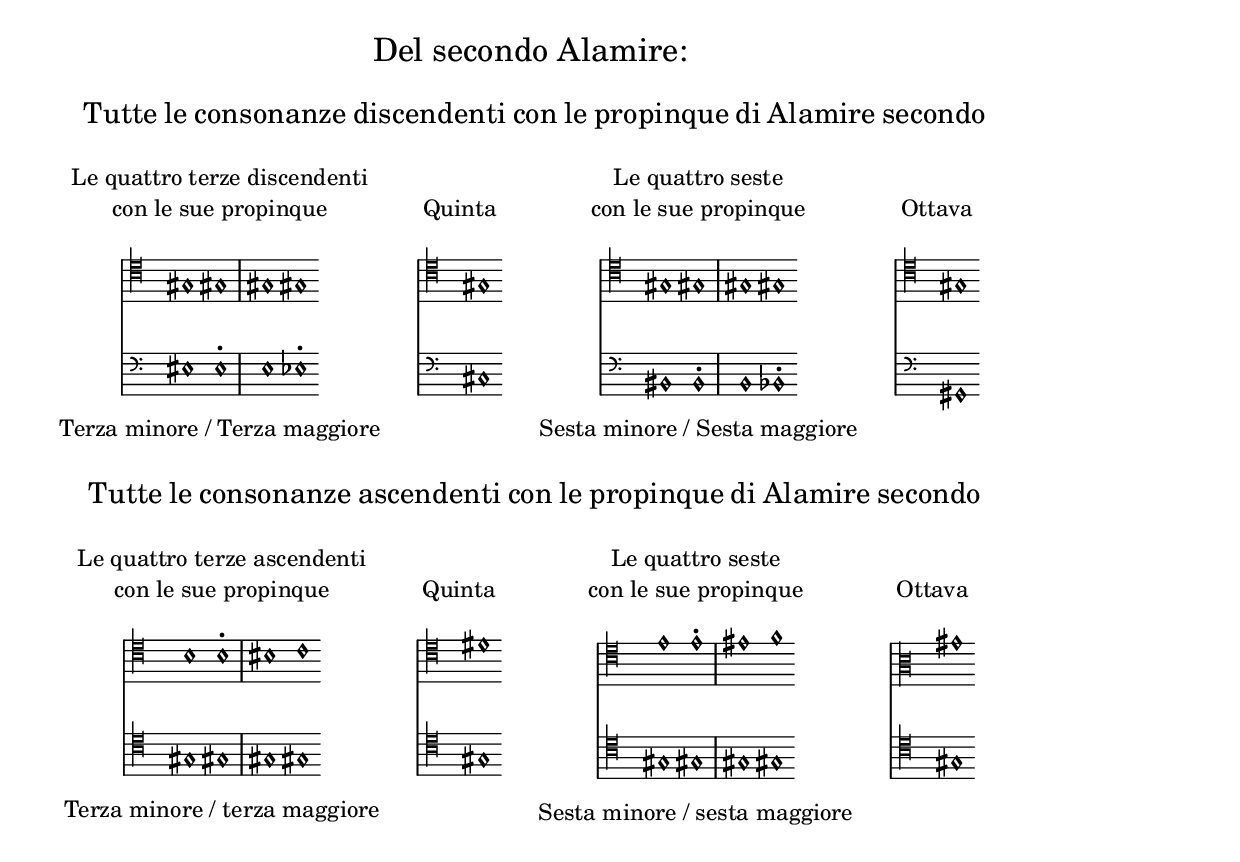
\version "2.22.2"

% Auto generated file

\header {
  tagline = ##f
}

dot = {
   \once \override Script.add-stem-support = ##f
   \once \override Script.toward-stem-shift = 0
   \once \override Script.skyline-horizontal-padding = 0
   \once \override Script.direction = 1
   \once \override Script.font-size = 1
}

\markup {
  \center-column {
    \line {
      \center-align
      \fontsize#3 { \concat { \normal-text "Del secondo Alamire: "} }
    }
    \null
    \line {
      \center-align
      \fontsize#2 { Tutte le consonanze discendenti con le propinque di Alamire secondo }
    }
    \null
    \line {
      \center-column {
        \line {
          \left-align {  \normal-text "Le quattro terze discendenti" }
        }
        \line {
          \left-align {  \normal-text "con le sue propinque" }
        }

        \null
        \line {
          \score {
            <<
              \new Staff \with { instrumentName = ""} {
                \override Staff.TimeSignature.stencil = ##f
                \override Staff.NoteHead.style = #'baroque
                \accidentalStyle Score.forget
                \override Rest.style = #'mensural
                \override NoteHead.style = #'petrucci
                \cadenzaOn
                \clef "mensural-c4"
                \key c #`((0 . ,NATURAL) (1 . ,NATURAL) (2 . ,NATURAL)
                          (3 . ,NATURAL) (4 . ,NATURAL) (5 . ,NATURAL)
                          (6 . ,NATURAL))  gis1   gis1 \bar "|"  gis1   gis1  
                \cadenzaOff
              }
              \new Staff \with { instrumentName = ""} {
                \override Staff.TimeSignature.stencil = ##f
                \override Staff.NoteHead.style = #'baroque
                \accidentalStyle Score.forget
                \override Rest.style = #'mensural
                \override NoteHead.style = #'petrucci
                \cadenzaOn
                \clef "mensural-f"
                \key c #`((0 . ,NATURAL) (1 . ,NATURAL) (2 . ,NATURAL)
                          (3 . ,NATURAL) (4 . ,NATURAL) (5 . ,NATURAL)
                          (6 . ,NATURAL))  eis1   \dot e1-.   e1   \dot es1-.  
                \cadenzaOff
              }
            >>
            \layout {
              \context {
                \Score
                \override SpacingSpanner.common-shortest-duration = #(ly:make-moment 1)
              }
            }
          }
        }
        \null
        \line {
          \left-align {  \normal-text "Terza minore / Terza maggiore" }
        }

      }
      \hspace #3 
      \center-column {
        \line {
          \left-align {  \normal-text " " }
        }
        \line {
          \left-align {  \normal-text "Quinta" }
        }

        \null
        \line {
          \score {
            <<
              \new Staff \with { instrumentName = ""} {
                \override Staff.TimeSignature.stencil = ##f
                \override Staff.NoteHead.style = #'baroque
                \accidentalStyle Score.forget
                \override Rest.style = #'mensural
                \override NoteHead.style = #'petrucci
                \cadenzaOn
                \clef "mensural-c4"
                \key c #`((0 . ,NATURAL) (1 . ,NATURAL) (2 . ,NATURAL)
                          (3 . ,NATURAL) (4 . ,NATURAL) (5 . ,NATURAL)
                          (6 . ,NATURAL))  gis1  
                \cadenzaOff
              }
              \new Staff \with { instrumentName = ""} {
                \override Staff.TimeSignature.stencil = ##f
                \override Staff.NoteHead.style = #'baroque
                \accidentalStyle Score.forget
                \override Rest.style = #'mensural
                \override NoteHead.style = #'petrucci
                \cadenzaOn
                \clef "mensural-f"
                \key c #`((0 . ,NATURAL) (1 . ,NATURAL) (2 . ,NATURAL)
                          (3 . ,NATURAL) (4 . ,NATURAL) (5 . ,NATURAL)
                          (6 . ,NATURAL))  cis1  
                \cadenzaOff
              }
            >>
            \layout {
              \context {
                \Score
                \override SpacingSpanner.common-shortest-duration = #(ly:make-moment 1)
              }
            }
          }
        }

      }
      \hspace #3 
      \center-column {
        \line {
          \left-align {  \normal-text "Le quattro seste" }
        }
        \line {
          \left-align {  \normal-text "con le sue propinque" }
        }

        \null
        \line {
          \score {
            <<
              \new Staff \with { instrumentName = ""} {
                \override Staff.TimeSignature.stencil = ##f
                \override Staff.NoteHead.style = #'baroque
                \accidentalStyle Score.forget
                \override Rest.style = #'mensural
                \override NoteHead.style = #'petrucci
                \cadenzaOn
                \clef "mensural-c4"
                \key c #`((0 . ,NATURAL) (1 . ,NATURAL) (2 . ,NATURAL)
                          (3 . ,NATURAL) (4 . ,NATURAL) (5 . ,NATURAL)
                          (6 . ,NATURAL))  gis1   gis1 \bar "|"  gis1   gis1  
                \cadenzaOff
              }
              \new Staff \with { instrumentName = ""} {
                \override Staff.TimeSignature.stencil = ##f
                \override Staff.NoteHead.style = #'baroque
                \accidentalStyle Score.forget
                \override Rest.style = #'mensural
                \override NoteHead.style = #'petrucci
                \cadenzaOn
                \clef "mensural-f"
                \key c #`((0 . ,NATURAL) (1 . ,NATURAL) (2 . ,NATURAL)
                          (3 . ,NATURAL) (4 . ,NATURAL) (5 . ,NATURAL)
                          (6 . ,NATURAL))  bis,1   \dot b,1-.   b,1   \dot bes,1-.  
                \cadenzaOff
              }
            >>
            \layout {
              \context {
                \Score
                \override SpacingSpanner.common-shortest-duration = #(ly:make-moment 1)
              }
            }
          }
        }
        \null
        \line {
          \left-align {  \normal-text "Sesta minore / Sesta maggiore" }
        }

      }
      \hspace #3 
      \center-column {
        \line {
          \left-align {  \normal-text " " }
        }
        \line {
          \left-align {  \normal-text "Ottava" }
        }

        \null
        \line {
          \score {
            <<
              \new Staff \with { instrumentName = ""} {
                \override Staff.TimeSignature.stencil = ##f
                \override Staff.NoteHead.style = #'baroque
                \accidentalStyle Score.forget
                \override Rest.style = #'mensural
                \override NoteHead.style = #'petrucci
                \cadenzaOn
                \clef "mensural-c4"
                \key c #`((0 . ,NATURAL) (1 . ,NATURAL) (2 . ,NATURAL)
                          (3 . ,NATURAL) (4 . ,NATURAL) (5 . ,NATURAL)
                          (6 . ,NATURAL))  gis1  
                \cadenzaOff
              }
              \new Staff \with { instrumentName = ""} {
                \override Staff.TimeSignature.stencil = ##f
                \override Staff.NoteHead.style = #'baroque
                \accidentalStyle Score.forget
                \override Rest.style = #'mensural
                \override NoteHead.style = #'petrucci
                \cadenzaOn
                \clef "mensural-f"
                \key c #`((0 . ,NATURAL) (1 . ,NATURAL) (2 . ,NATURAL)
                          (3 . ,NATURAL) (4 . ,NATURAL) (5 . ,NATURAL)
                          (6 . ,NATURAL))  gis,1  
                \cadenzaOff
              }
            >>
            \layout {
              \context {
                \Score
                \override SpacingSpanner.common-shortest-duration = #(ly:make-moment 1)
              }
            }
          }
        }

      }
      \hspace #3 
    }
    \null
    \null
    \line {
      \center-align
      \fontsize#2 { Tutte le consonanze ascendenti con le propinque di Alamire secondo }
    }
    \null
    \line {      \center-column {
        \line {
          \left-align {  \normal-text "Le quattro terze ascendenti" }
        }
        \line {
          \left-align {  \normal-text "con le sue propinque" }
        }

        \null
        \line {
          \score {
            <<
              \new Staff \with { instrumentName = ""} {
                \override Staff.TimeSignature.stencil = ##f
                \override Staff.NoteHead.style = #'baroque
                \accidentalStyle Score.forget
                \override Rest.style = #'mensural
                \override NoteHead.style = #'petrucci
                \cadenzaOn
                \clef "mensural-c4"
                \key c #`((0 . ,NATURAL) (1 . ,NATURAL) (2 . ,NATURAL)
                          (3 . ,NATURAL) (4 . ,NATURAL) (5 . ,NATURAL)
                          (6 . ,NATURAL))  b1   \dot b1-. \bar "|"  bis1   c'1  
                \cadenzaOff
              }
              \new Staff \with { instrumentName = ""} {
                \override Staff.TimeSignature.stencil = ##f
                \override Staff.NoteHead.style = #'baroque
                \accidentalStyle Score.forget
                \override Rest.style = #'mensural
                \override NoteHead.style = #'petrucci
                \cadenzaOn
                \clef "mensural-c4"
                \key c #`((0 . ,NATURAL) (1 . ,NATURAL) (2 . ,NATURAL)
                          (3 . ,NATURAL) (4 . ,NATURAL) (5 . ,NATURAL)
                          (6 . ,NATURAL))  gis1   gis1   gis1   gis1  
                \cadenzaOff
              }
            >>
            \layout {
              \context {
                \Score
                \override SpacingSpanner.common-shortest-duration = #(ly:make-moment 1)
              }
            }
          }
        }
        \null
        \line {
          \left-align {  \normal-text "Terza minore / terza maggiore" }
        }

      }
      \hspace #3 
      \center-column {
        \line {
          \left-align {  \normal-text " " }
        }
        \line {
          \left-align {  \normal-text "Quinta" }
        }

        \null
        \line {
          \score {
            <<
              \new Staff \with { instrumentName = ""} {
                \override Staff.TimeSignature.stencil = ##f
                \override Staff.NoteHead.style = #'baroque
                \accidentalStyle Score.forget
                \override Rest.style = #'mensural
                \override NoteHead.style = #'petrucci
                \cadenzaOn
                \clef "mensural-c4"
                \key c #`((0 . ,NATURAL) (1 . ,NATURAL) (2 . ,NATURAL)
                          (3 . ,NATURAL) (4 . ,NATURAL) (5 . ,NATURAL)
                          (6 . ,NATURAL))  dis'1  
                \cadenzaOff
              }
              \new Staff \with { instrumentName = ""} {
                \override Staff.TimeSignature.stencil = ##f
                \override Staff.NoteHead.style = #'baroque
                \accidentalStyle Score.forget
                \override Rest.style = #'mensural
                \override NoteHead.style = #'petrucci
                \cadenzaOn
                \clef "mensural-c4"
                \key c #`((0 . ,NATURAL) (1 . ,NATURAL) (2 . ,NATURAL)
                          (3 . ,NATURAL) (4 . ,NATURAL) (5 . ,NATURAL)
                          (6 . ,NATURAL))  gis1  
                \cadenzaOff
              }
            >>
            \layout {
              \context {
                \Score
                \override SpacingSpanner.common-shortest-duration = #(ly:make-moment 1)
              }
            }
          }
        }

      }
      \hspace #3 
      \center-column {
        \line {
          \left-align {  \normal-text "Le quattro seste" }
        }
        \line {
          \left-align {  \normal-text "con le sue propinque" }
        }

        \null
        \line {
          \score {
            <<
              \new Staff \with { instrumentName = ""} {
                \override Staff.TimeSignature.stencil = ##f
                \override Staff.NoteHead.style = #'baroque
                \accidentalStyle Score.forget
                \override Rest.style = #'mensural
                \override NoteHead.style = #'petrucci
                \cadenzaOn
                \clef "mensural-c4"
                \key c #`((0 . ,NATURAL) (1 . ,NATURAL) (2 . ,NATURAL)
                          (3 . ,NATURAL) (4 . ,NATURAL) (5 . ,NATURAL)
                          (6 . ,NATURAL))  e'1   \dot e'1-. \bar "|"  eis'1   f'1  
                \cadenzaOff
              }
              \new Staff \with { instrumentName = ""} {
                \override Staff.TimeSignature.stencil = ##f
                \override Staff.NoteHead.style = #'baroque
                \accidentalStyle Score.forget
                \override Rest.style = #'mensural
                \override NoteHead.style = #'petrucci
                \cadenzaOn
                \clef "mensural-c4"
                \key c #`((0 . ,NATURAL) (1 . ,NATURAL) (2 . ,NATURAL)
                          (3 . ,NATURAL) (4 . ,NATURAL) (5 . ,NATURAL)
                          (6 . ,NATURAL))  gis1   gis1   gis1   gis1  
                \cadenzaOff
              }
            >>
            \layout {
              \context {
                \Score
                \override SpacingSpanner.common-shortest-duration = #(ly:make-moment 1)
              }
            }
          }
        }
        \null
        \line {
          \left-align {  \normal-text "Sesta minore / sesta maggiore" }
        }

      }
      \hspace #3 
      \center-column {
        \line {
          \left-align {  \normal-text " " }
        }
        \line {
          \left-align {  \normal-text "Ottava" }
        }

        \null
        \line {
          \score {
            <<
              \new Staff \with { instrumentName = ""} {
                \override Staff.TimeSignature.stencil = ##f
                \override Staff.NoteHead.style = #'baroque
                \accidentalStyle Score.forget
                \override Rest.style = #'mensural
                \override NoteHead.style = #'petrucci
                \cadenzaOn
                \clef "mensural-c3"
                \key c #`((0 . ,NATURAL) (1 . ,NATURAL) (2 . ,NATURAL)
                          (3 . ,NATURAL) (4 . ,NATURAL) (5 . ,NATURAL)
                          (6 . ,NATURAL))  gis'1  
                \cadenzaOff
              }
              \new Staff \with { instrumentName = ""} {
                \override Staff.TimeSignature.stencil = ##f
                \override Staff.NoteHead.style = #'baroque
                \accidentalStyle Score.forget
                \override Rest.style = #'mensural
                \override NoteHead.style = #'petrucci
                \cadenzaOn
                \clef "mensural-c4"
                \key c #`((0 . ,NATURAL) (1 . ,NATURAL) (2 . ,NATURAL)
                          (3 . ,NATURAL) (4 . ,NATURAL) (5 . ,NATURAL)
                          (6 . ,NATURAL))  gis1  
                \cadenzaOff
              }
            >>
            \layout {
              \context {
                \Score
                \override SpacingSpanner.common-shortest-duration = #(ly:make-moment 1)
              }
            }
          }
        }

      }
      \hspace #3 

    }
  }
}